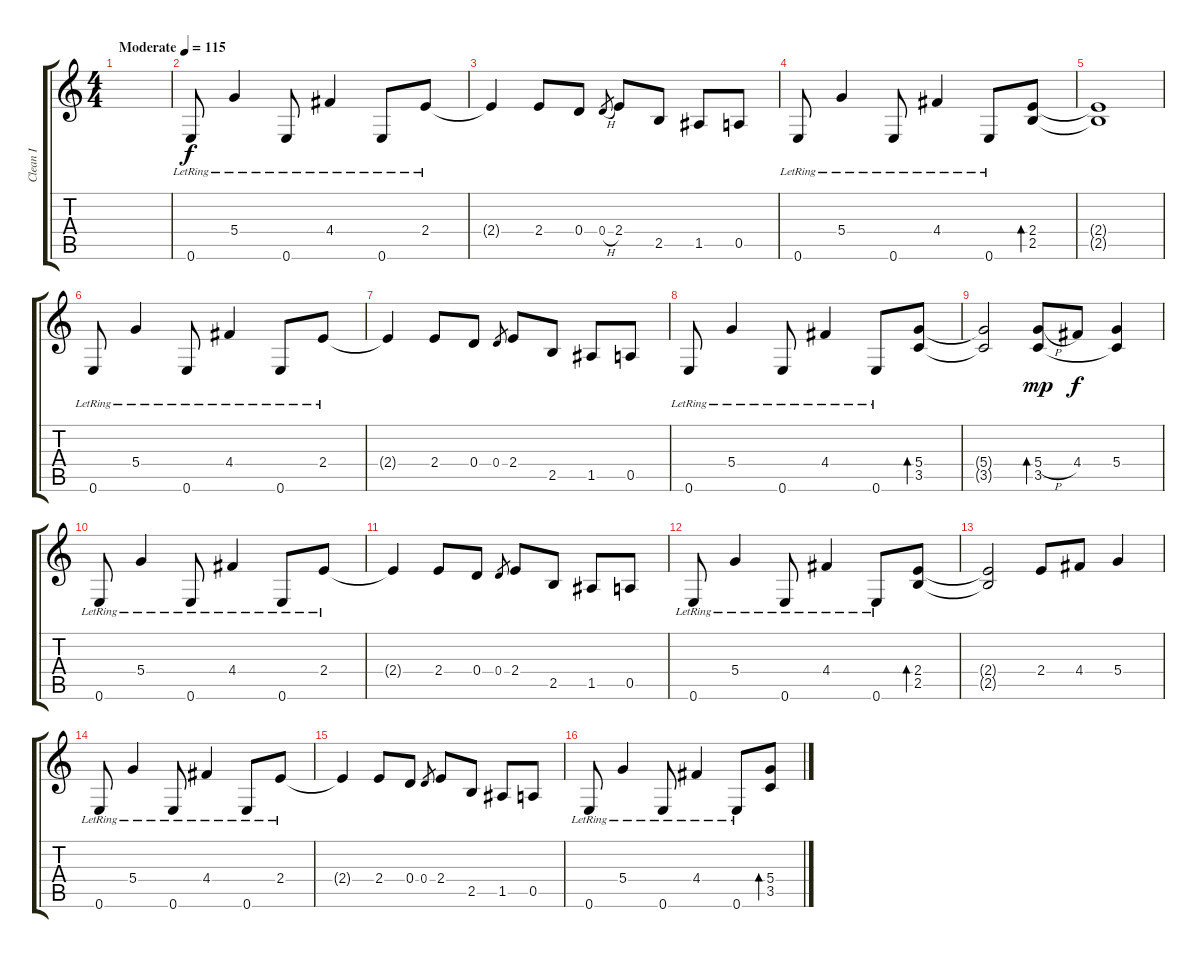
\track ("Clean I" "Clean I") {instrument electricguitarclean}
\staff {score tabs}
\tuning (E4 B3 G3 D3 A2 E2) {hide}
\ts (4 4)
\tempo (115 "Moderate")
\clef g2
\ks c
|
0.6{lr}.8 5.4{lr}.4 0.6{lr}.8 4.4{lr}.4 0.6{lr}.8 2.4{lr}.8 |
2.4{t}.4 2.4.8 0.4.8 0.4{h}.8{gr} 2.4.8 2.5.8 1.5.8 0.5.8 |
0.6{lr}.8 5.4{lr}.4 0.6{lr}.8 4.4{lr}.4 0.6{lr}.8 (2.4 2.5).8{bd 480} |
(2.4{t} 2.5{t}).1 |
0.6{lr}.8 5.4{lr}.4 0.6{lr}.8 4.4{lr}.4 0.6{lr}.8 2.4{lr}.8 |
2.4{t}.4 2.4.8 0.4.8 0.4.8{gr} 2.4.8 2.5.8 1.5.8 0.5.8 |
0.6{lr}.8 5.4{lr}.4 0.6{lr}.8 4.4{lr}.4 0.6{lr}.8 (5.4 3.5).8{bd 480} |
(5.4{t} 3.5{t}).2 (5.4{h} 3.5).8{bd 480 dy mp} 4.4.8{dy f} (5.4 3.5{t}).4 |
0.6{lr}.8 5.4{lr}.4 0.6{lr}.8 4.4{lr}.4 0.6{lr}.8 2.4{lr}.8 |
2.4{t}.4 2.4.8 0.4.8 0.4.8{gr} 2.4.8 2.5.8 1.5.8 0.5.8 |
0.6{lr}.8 5.4{lr}.4 0.6{lr}.8 4.4{lr}.4 0.6{lr}.8 (2.4 2.5).8{bd 480} |
(2.4{t} 2.5{t}).2 2.4.8 4.4.8 5.4.4 |
0.6{lr}.8 5.4{lr}.4 0.6{lr}.8 4.4{lr}.4 0.6{lr}.8 2.4{lr}.8 |
2.4{t}.4 2.4.8 0.4.8 0.4.8{gr} 2.4.8 2.5.8 1.5.8 0.5.8 |
0.6{lr}.8 5.4{lr}.4 0.6{lr}.8 4.4{lr}.4 0.6{lr}.8 (5.4 3.5).8{bd 480}
